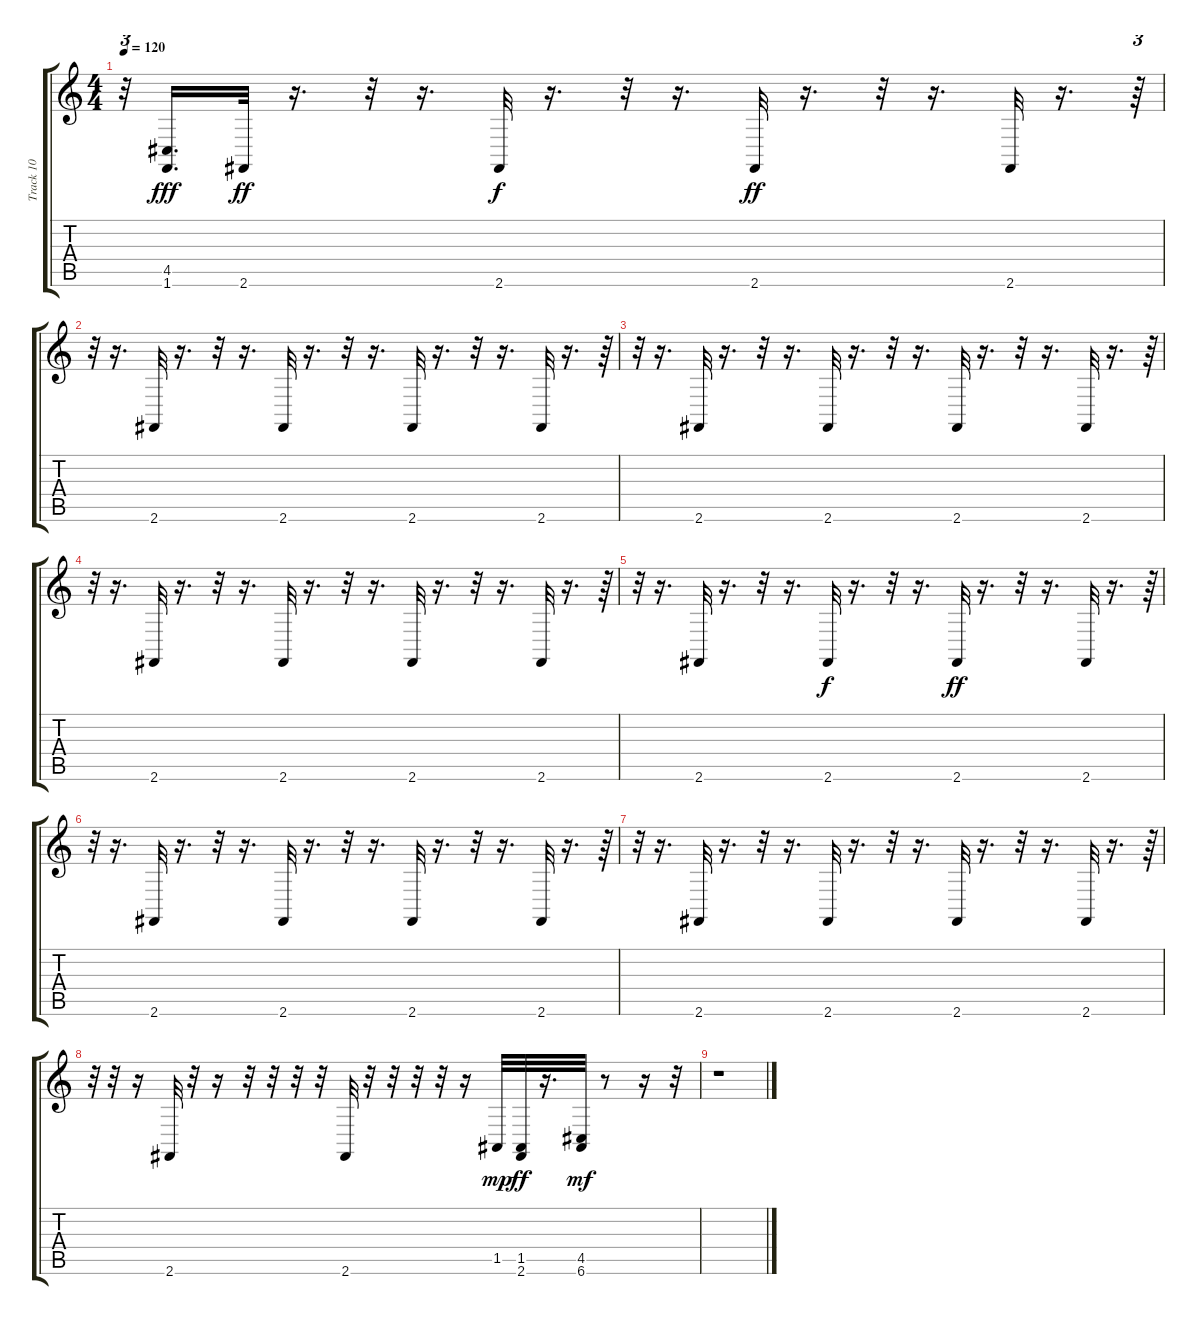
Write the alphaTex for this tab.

\track ("Track 10" "Track 10") {instrument acousticgrandpiano}
\staff {score tabs}
\tuning (E4 B3 G3 D3 A2 E2) {hide}
\ts (4 4)
\tempo 120
\clef g2
\ks c
r.32{tu (3 2) dy fff} (4.5 1.6).16{d volume 11} 2.6.32{dy ff} r.16{d} r.32 r.16{d} 2.6.32{dy f} r.16{d} r.32 r.16{d} 2.6.32{dy ff} r.16{d} r.32 r.16{d} 2.6.32 r.16{d} r.64{tu (3 2)} |
r.32{tu (3 2)} r.16{d} 2.6.32 r.16{d} r.32 r.16{d} 2.6.32 r.16{d} r.32 r.16{d} 2.6.32 r.16{d} r.32 r.16{d} 2.6.32 r.16{d} r.64{tu (3 2)} |
r.32{tu (3 2)} r.16{d} 2.6.32 r.16{d} r.32 r.16{d} 2.6.32 r.16{d} r.32 r.16{d} 2.6.32 r.16{d} r.32 r.16{d} 2.6.32 r.16{d} r.64{tu (3 2)} |
r.32{tu (3 2)} r.16{d} 2.6.32 r.16{d} r.32 r.16{d} 2.6.32 r.16{d} r.32 r.16{d} 2.6.32 r.16{d} r.32 r.16{d} 2.6.32 r.16{d} r.64{tu (3 2)} |
r.32{tu (3 2)} r.16{d} 2.6.32 r.16{d} r.32 r.16{d} 2.6.32{dy f} r.16{d} r.32 r.16{d} 2.6.32{dy ff} r.16{d} r.32 r.16{d} 2.6.32 r.16{d} r.64{tu (3 2)} |
r.32{tu (3 2)} r.16{d} 2.6.32 r.16{d} r.32 r.16{d} 2.6.32 r.16{d} r.32 r.16{d} 2.6.32 r.16{d} r.32 r.16{d} 2.6.32 r.16{d} r.64{tu (3 2)} |
r.32{tu (3 2)} r.16{d} 2.6.32 r.16{d} r.32 r.16{d} 2.6.32 r.16{d} r.32 r.16{d} 2.6.32 r.16{d} r.32 r.16{d} 2.6.32 r.16{d} r.64{tu (3 2)} |
r.32{tu (3 2)} r.32 r.16 2.6.32 r.32 r.16 r.32 r.32 r.32 r.32 2.6.32 r.32 r.32 r.32 r.32 r.16 1.5.32{dy mp} (1.5 2.6).32{dy ff} r.16{d} (4.5 6.6).32{dy mf} r.8 r.16 r.32 |
r.1
